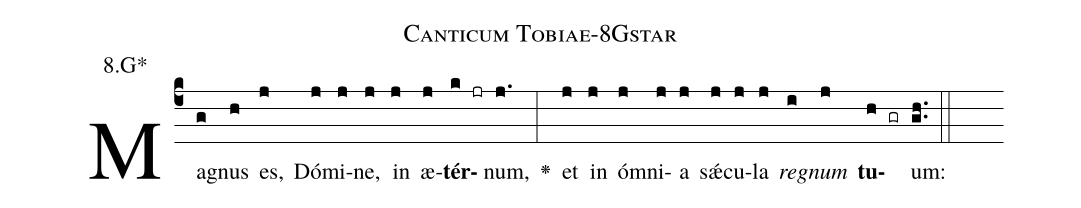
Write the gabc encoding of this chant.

name: Canticum Tobiae-8Gstar;
annotation: 8.G*;
%%
(c4)Ma(g)gnus(h) es,(j) Dó(j)mi(j)ne,(j) in(j) æ(j)<b>tér</b>(k jr)num,(j.) <v>\greheightstar</v>(:) et(j) in(j) óm(j)ni(j)a(j) sǽ(j)cu(j)la(j) <i>re</i>(i)<i>gnum</i>(j) <b>tu</b>(h gr)um:(gh..) (::)


%E(j) u(j) o(i) u(j) a(h) e.(gh..) (::)
